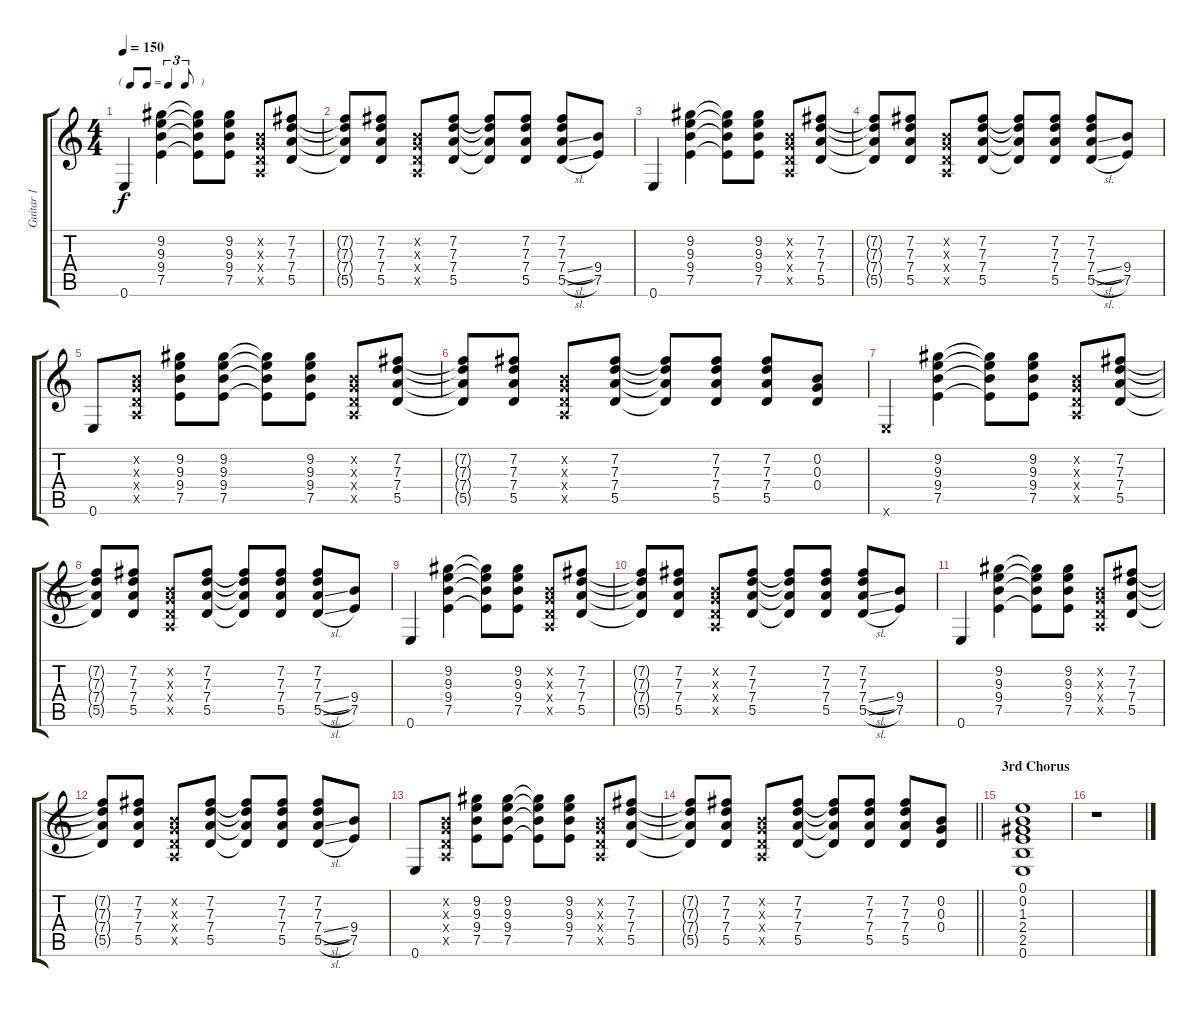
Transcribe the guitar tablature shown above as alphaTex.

\track ("Guitar 1" "Guitar 1") {instrument acousticguitarsteel}
\staff {score tabs}
\tuning (E4 B3 G3 D3 A2 E2) {hide}
\ts (4 4)
\tf triplet8th
\tempo 150
\clef g2
\ks c
0.6.4{dy f} (9.2 9.3 9.4 7.5).4 (9.2{t} 9.3{t} 9.4{t} 7.5{t}).8 (9.2 9.3 9.4 7.5).8 (0.2{x} 0.3{x} 0.4{x} 0.5{x}).8 (7.2 7.3 7.4 5.5).8 |
(7.2{t} 7.3{t} 7.4{t} 5.5{t}).8 (7.2 7.3 7.4 5.5).8 (0.2{x} 0.3{x} 0.4{x} 0.5{x}).8 (7.2 7.3 7.4 5.5).8 (7.2{t} 7.3{t} 7.4{t} 5.5{t}).8 (7.2 7.3 7.4 5.5).8 (7.2 7.3 7.4{sl} 5.5{sl}).8 (9.4 7.5).8 |
0.6.4 (9.2 9.3 9.4 7.5).4 (9.2{t} 9.3{t} 9.4{t} 7.5{t}).8 (9.2 9.3 9.4 7.5).8 (0.2{x} 0.3{x} 0.4{x} 0.5{x}).8 (7.2 7.3 7.4 5.5).8 |
(7.2{t} 7.3{t} 7.4{t} 5.5{t}).8 (7.2 7.3 7.4 5.5).8 (0.2{x} 0.3{x} 0.4{x} 0.5{x}).8 (7.2 7.3 7.4 5.5).8 (7.2{t} 7.3{t} 7.4{t} 5.5{t}).8 (7.2 7.3 7.4 5.5).8 (7.2 7.3 7.4{sl} 5.5{sl}).8 (9.4 7.5).8 |
0.6.8 (0.2{x} 0.3{x} 0.4{x} 0.5{x}).8 (9.2 9.3 9.4 7.5).8 (9.2 9.3 9.4 7.5).8 (9.2{t} 9.3{t} 9.4{t} 7.5{t}).8 (9.2 9.3 9.4 7.5).8 (0.2{x} 0.3{x} 0.4{x} 0.5{x}).8 (7.2 7.3 7.4 5.5).8 |
(7.2{t} 7.3{t} 7.4{t} 5.5{t}).8 (7.2 7.3 7.4 5.5).8 (0.2{x} 0.3{x} 0.4{x} 0.5{x}).8 (7.2 7.3 7.4 5.5).8 (7.2{t} 7.3{t} 7.4{t} 5.5{t}).8 (7.2 7.3 7.4 5.5).8 (7.2 7.3 7.4 5.5).8 (0.2 0.3 0.4).8 |
0.6{x}.4 (9.2 9.3 9.4 7.5).4 (9.2{t} 9.3{t} 9.4{t} 7.5{t}).8 (9.2 9.3 9.4 7.5).8 (0.2{x} 0.3{x} 0.4{x} 0.5{x}).8 (7.2 7.3 7.4 5.5).8 |
(7.2{t} 7.3{t} 7.4{t} 5.5{t}).8 (7.2 7.3 7.4 5.5).8 (0.2{x} 0.3{x} 0.4{x} 0.5{x}).8 (7.2 7.3 7.4 5.5).8 (7.2{t} 7.3{t} 7.4{t} 5.5{t}).8 (7.2 7.3 7.4 5.5).8 (7.2 7.3 7.4{sl} 5.5{sl}).8 (9.4 7.5).8 |
0.6.4 (9.2 9.3 9.4 7.5).4 (9.2{t} 9.3{t} 9.4{t} 7.5{t}).8 (9.2 9.3 9.4 7.5).8 (0.2{x} 0.3{x} 0.4{x} 0.5{x}).8 (7.2 7.3 7.4 5.5).8 |
(7.2{t} 7.3{t} 7.4{t} 5.5{t}).8 (7.2 7.3 7.4 5.5).8 (0.2{x} 0.3{x} 0.4{x} 0.5{x}).8 (7.2 7.3 7.4 5.5).8 (7.2{t} 7.3{t} 7.4{t} 5.5{t}).8 (7.2 7.3 7.4 5.5).8 (7.2 7.3 7.4{sl} 5.5{sl}).8 (9.4 7.5).8 |
0.6.4 (9.2 9.3 9.4 7.5).4 (9.2{t} 9.3{t} 9.4{t} 7.5{t}).8 (9.2 9.3 9.4 7.5).8 (0.2{x} 0.3{x} 0.4{x} 0.5{x}).8 (7.2 7.3 7.4 5.5).8 |
(7.2{t} 7.3{t} 7.4{t} 5.5{t}).8 (7.2 7.3 7.4 5.5).8 (0.2{x} 0.3{x} 0.4{x} 0.5{x}).8 (7.2 7.3 7.4 5.5).8 (7.2{t} 7.3{t} 7.4{t} 5.5{t}).8 (7.2 7.3 7.4 5.5).8 (7.2 7.3 7.4{sl} 5.5{sl}).8 (9.4 7.5).8 |
0.6.8 (0.2{x} 0.3{x} 0.4{x} 0.5{x}).8 (9.2 9.3 9.4 7.5).8 (9.2 9.3 9.4 7.5).8 (9.2{t} 9.3{t} 9.4{t} 7.5{t}).8 (9.2 9.3 9.4 7.5).8 (0.2{x} 0.3{x} 0.4{x} 0.5{x}).8 (7.2 7.3 7.4 5.5).8 |
\barLineRight lightlight
(7.2{t} 7.3{t} 7.4{t} 5.5{t}).8 (7.2 7.3 7.4 5.5).8 (0.2{x} 0.3{x} 0.4{x} 0.5{x}).8 (7.2 7.3 7.4 5.5).8 (7.2{t} 7.3{t} 7.4{t} 5.5{t}).8 (7.2 7.3 7.4 5.5).8 (7.2 7.3 7.4 5.5).8 (0.2 0.3 0.4).8 |
\section ("" "3rd Chorus")
(0.1 0.2 1.3 2.4 2.5 0.6).1 |
r.1
